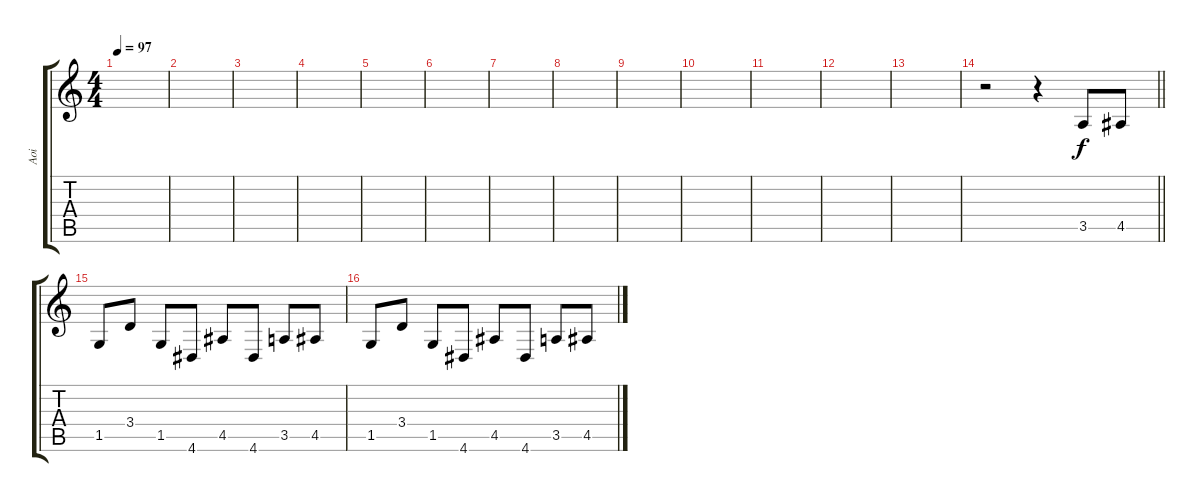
\track ("Aoi" "Aoi") {instrument electricguitarclean}
\staff {score tabs}
\tuning (Db4 Ab3 E3 B2 Gb2 B1) {hide}
\ts (4 4)
\tempo 97
\clef g2
\ks c
|
|
|
|
|
|
|
|
|
|
|
|
|
\barLineRight lightlight
r.2 r.4 3.5.8{instrument electricguitarclean} 4.5.8 |
1.5.8 3.4.8 1.5.8 4.6.8 4.5.8 4.6.8 3.5.8 4.5.8 |
1.5.8 3.4.8 1.5.8 4.6.8 4.5.8 4.6.8 3.5.8 4.5.8
